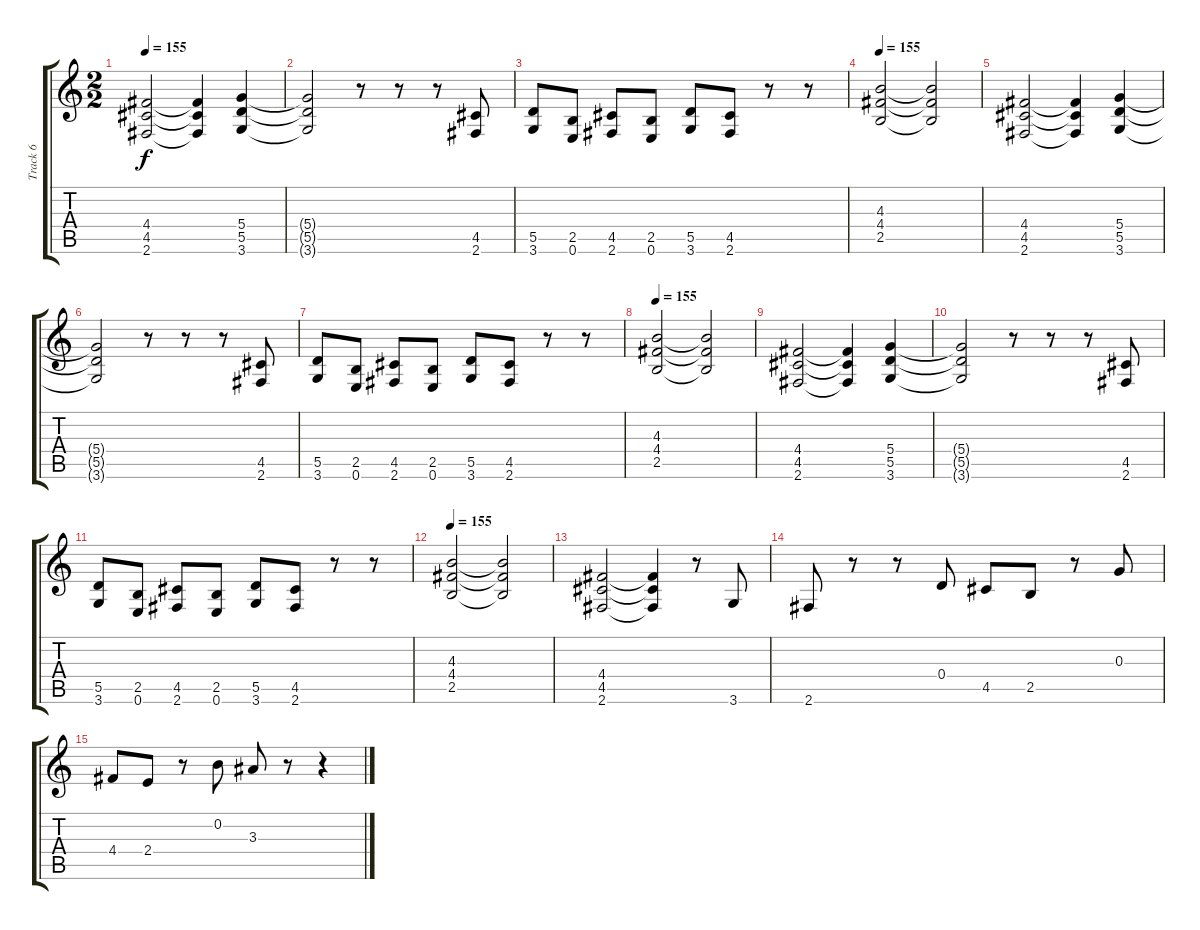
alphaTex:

\track ("Track 6" "Track 6") {instrument overdrivenguitar}
\staff {score tabs}
\tuning (E4 B3 G3 D3 A2 E2) {hide}
\ts (2 2)
\tempo 155
\clef g2
\ks c
(4.4 4.5 2.6).2{dy f} (4.4{t} 4.5{t} 2.6{t}).4 (5.4 5.5 3.6).4 |
(5.4{t} 5.5{t} 3.6{t}).2 r.8 r.8 r.8 (4.5 2.6).8 |
(5.5 3.6).8 (2.5 0.6).8 (4.5 2.6).8 (2.5 0.6).8 (5.5 3.6).8 (4.5 2.6).8 r.8 r.8 |
\tempo 155
(4.3 4.4 2.5).2 (4.3{t} 4.4{t} 2.5{t}).2 |
(4.4 4.5 2.6).2 (4.4{t} 4.5{t} 2.6{t}).4 (5.4 5.5 3.6).4 |
(5.4{t} 5.5{t} 3.6{t}).2 r.8 r.8 r.8 (4.5 2.6).8 |
(5.5 3.6).8 (2.5 0.6).8 (4.5 2.6).8 (2.5 0.6).8 (5.5 3.6).8 (4.5 2.6).8 r.8 r.8 |
\tempo 155
(4.3 4.4 2.5).2 (4.3{t} 4.4{t} 2.5{t}).2 |
(4.4 4.5 2.6).2 (4.4{t} 4.5{t} 2.6{t}).4 (5.4 5.5 3.6).4 |
(5.4{t} 5.5{t} 3.6{t}).2 r.8 r.8 r.8 (4.5 2.6).8 |
(5.5 3.6).8 (2.5 0.6).8 (4.5 2.6).8 (2.5 0.6).8 (5.5 3.6).8 (4.5 2.6).8 r.8 r.8 |
\tempo 155
(4.3 4.4 2.5).2 (4.3{t} 4.4{t} 2.5{t}).2 |
(4.4 4.5 2.6).2 (4.4{t} 4.5{t} 2.6{t}).4 r.8 3.6.8 |
2.6.8 r.8 r.8 0.4.8 4.5.8 2.5.8 r.8 0.3.8 |
4.4.8 2.4.8 r.8 0.2.8 3.3.8 r.8 r.4
